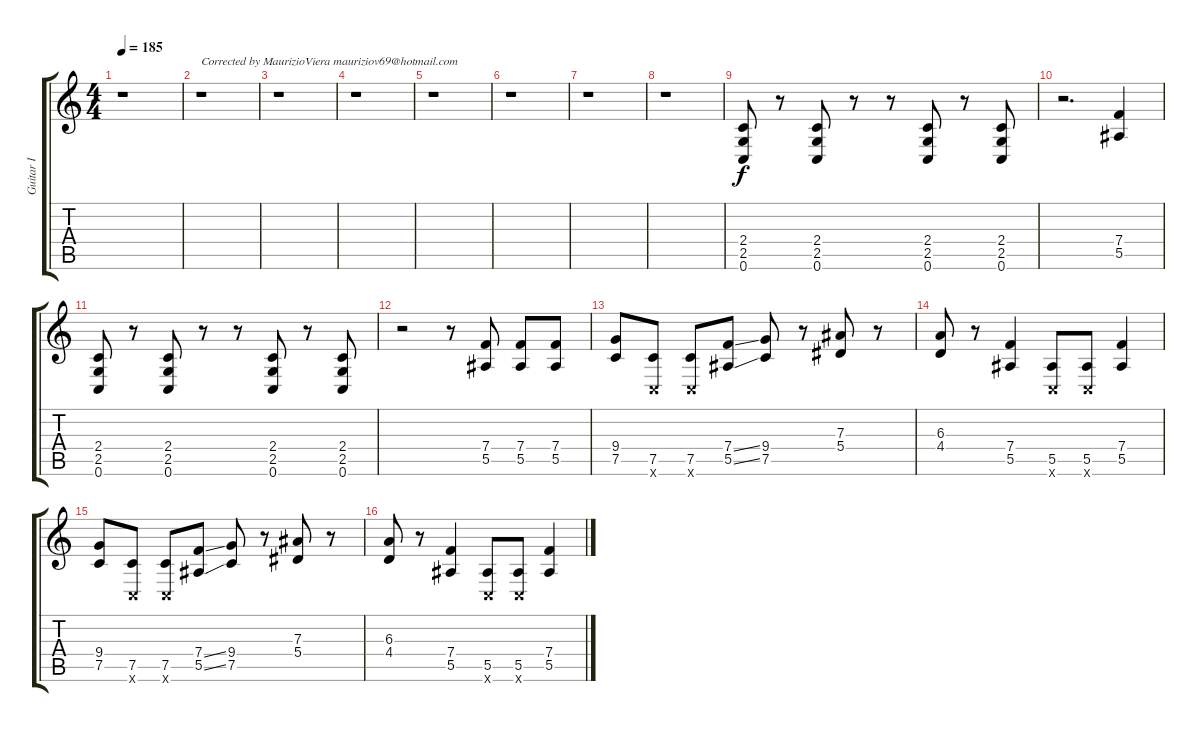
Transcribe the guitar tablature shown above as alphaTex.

\track ("Guitar I" "Guitar I") {instrument distortionguitar}
\staff {score tabs}
\tuning (C4 G3 Eb3 Bb2 F2 C2) {hide}
\ts (4 4)
\tempo 185
\clef g2
\ks c
r.1{dy f instrument distortionguitar} |
r.1{txt "Corrected by MaurizioViera mauriziov69@hotmail.com"} |
r.1 |
r.1 |
r.1 |
r.1 |
r.1 |
r.1 |
(2.4 2.5 0.6).8 r.8 (2.4 2.5 0.6).8 r.8 r.8 (2.4 2.5 0.6).8 r.8 (2.4 2.5 0.6).8 |
r.2{d} (7.4 5.5).4 |
(2.4 2.5 0.6).8 r.8 (2.4 2.5 0.6).8 r.8 r.8 (2.4 2.5 0.6).8 r.8 (2.4 2.5 0.6).8 |
r.2 r.8 (7.4 5.5).8 (7.4 5.5).8 (7.4 5.5).8 |
(9.4 7.5).8 (7.5 0.6{x}).8 (7.5 0.6{x}).8 (7.4{ss} 5.5{ss}).8 (9.4 7.5).8 r.8 (7.3 5.4).8 r.8 |
(6.3 4.4).8 r.8 (7.4 5.5).4 (5.5 0.6{x}).8 (5.5 0.6{x}).8 (7.4 5.5).4 |
(9.4 7.5).8 (7.5 0.6{x}).8 (7.5 0.6{x}).8 (7.4{ss} 5.5{ss}).8 (9.4 7.5).8 r.8 (7.3 5.4).8 r.8 |
(6.3 4.4).8 r.8 (7.4 5.5).4 (5.5 0.6{x}).8 (5.5 0.6{x}).8 (7.4 5.5).4
